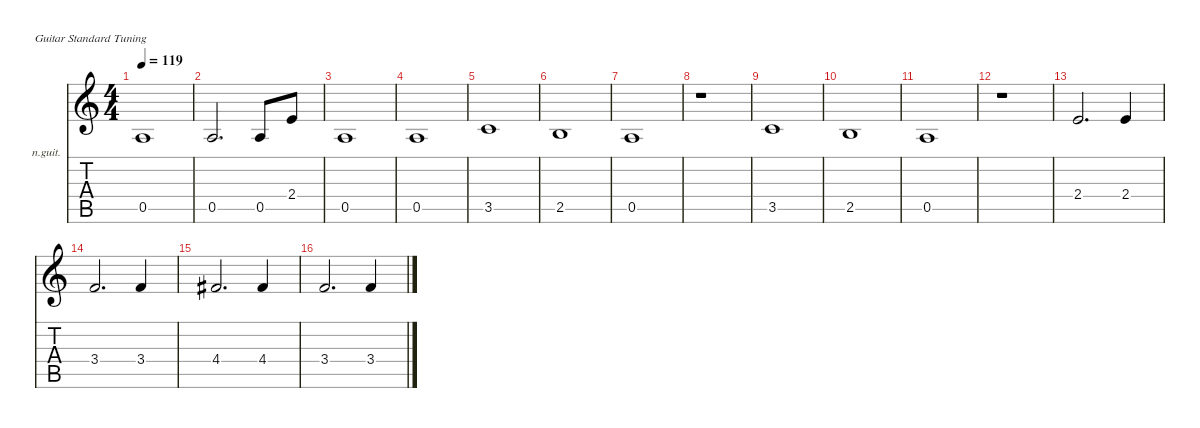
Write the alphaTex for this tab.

\defaultSystemsLayout 4
\hideDynamics
\bracketExtendMode nobrackets
\firstSystemTrackNameOrientation horizontal
\otherSystemsTrackNameOrientation horizontal
\track ("gtr. 1 (bass)" "n.guit.") {instrument acousticguitarnylon}
\staff {score tabs}
\tuning (E4 B3 G3 D3 A2 E2)
\ts (4 4)
\tempo 119
\clef g2
\ks c
0.5.1{dy mf} |
0.5.2{d} 0.5.8 2.4.8 |
0.5.1 |
0.5.1 |
3.5.1 |
2.5.1 |
0.5.1 |
r.1 |
3.5.1 |
2.5.1 |
0.5.1 |
r.1 |
2.4.2{d dy f} 2.4.4 |
3.4.2{d dy mf} 3.4.4 |
4.4{acc #}.2{d} 4.4{acc #}.4 |
3.4.2{d dy mp} 3.4.4
